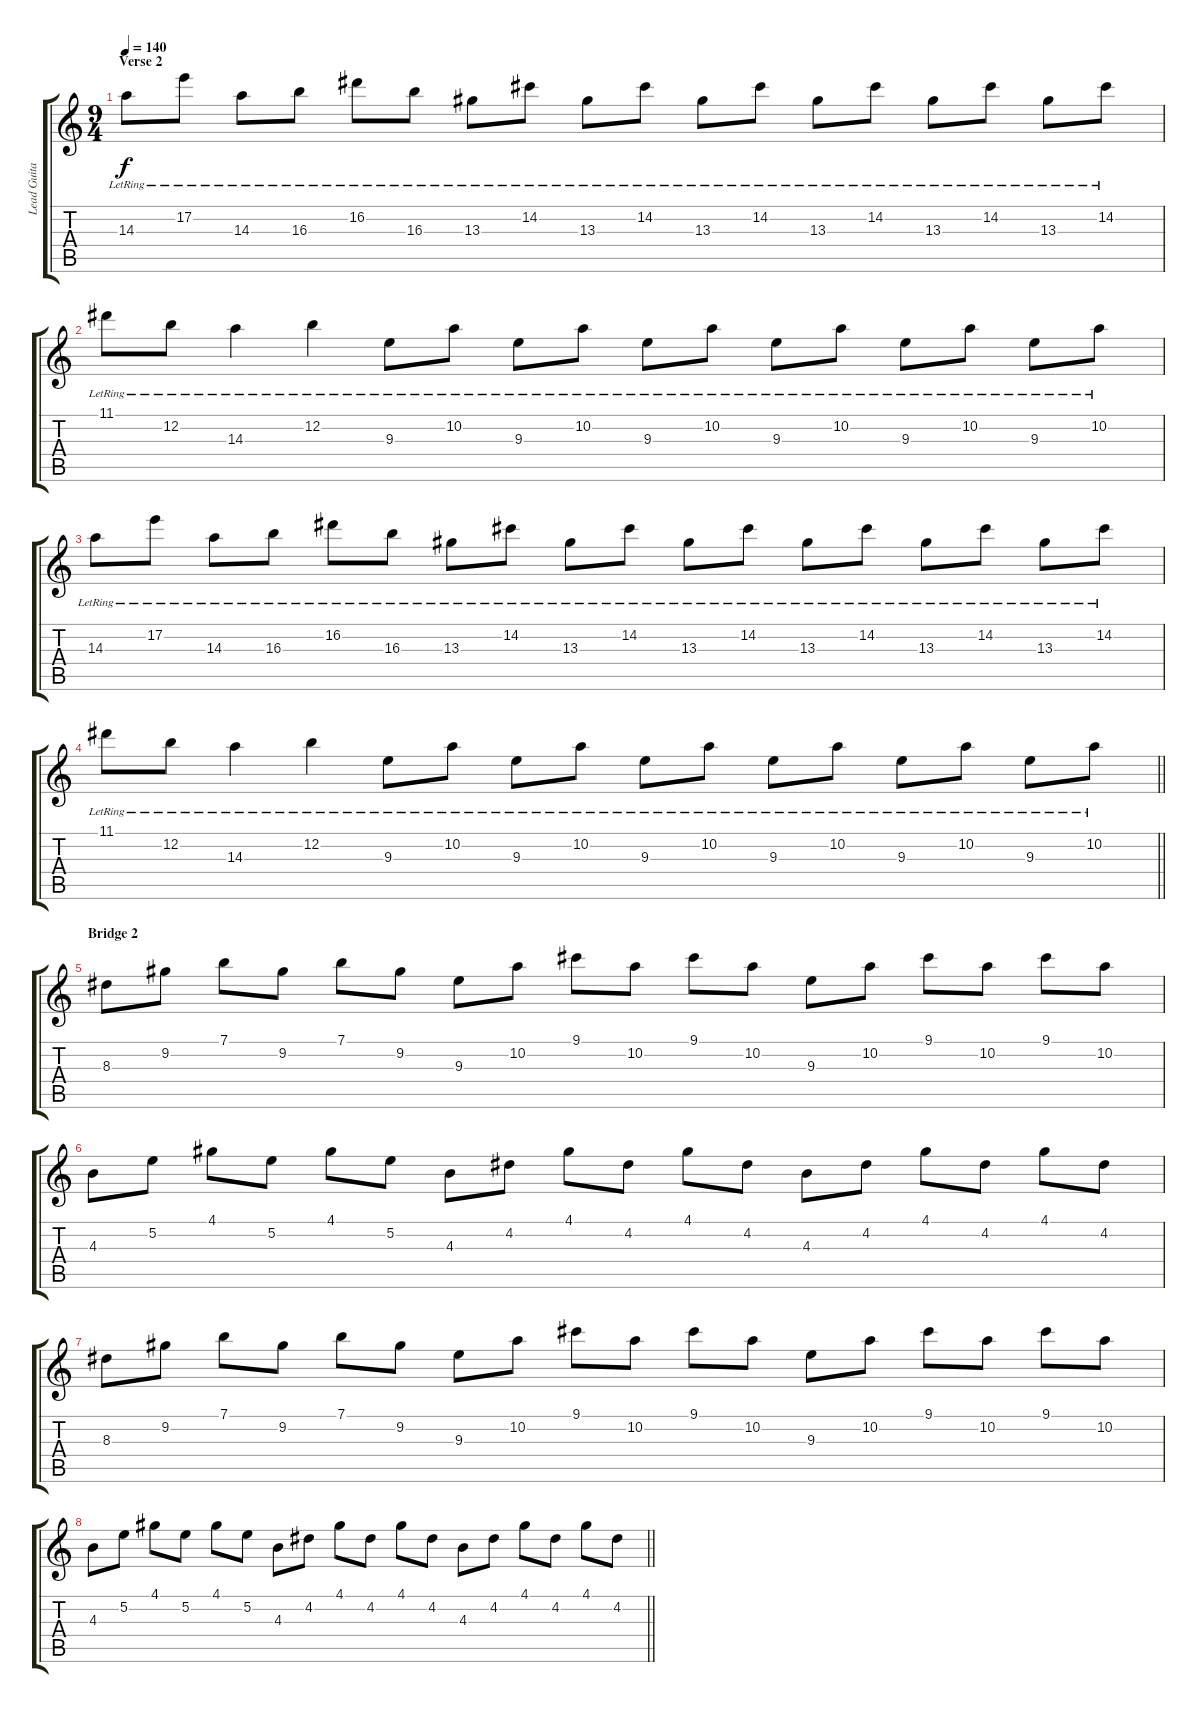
\track ("Lead Guitar 1" "Lead Guita") {instrument electricguitarjazz}
\staff {score tabs}
\tuning (E4 B3 G3 D3 A2 E2) {hide}
\ts (9 4)
\section ("" "Verse 2")
\tempo 140
\clef g2
\ks c
14.3{lr}.8{dy f volume 7 instrument electricguitarjazz} 17.2{lr}.8 14.3{lr}.8 16.3{lr}.8 16.2{lr}.8 16.3{lr}.8 13.3{lr}.8 14.2{lr}.8 13.3{lr}.8 14.2{lr}.8 13.3{lr}.8 14.2{lr}.8 13.3{lr}.8 14.2{lr}.8 13.3{lr}.8 14.2{lr}.8 13.3{lr}.8 14.2{lr}.8 |
11.1{lr}.8 12.2{lr}.8 14.3{lr}.4 12.2{lr}.4 9.3{lr}.8 10.2{lr}.8 9.3{lr}.8 10.2{lr}.8 9.3{lr}.8 10.2{lr}.8 9.3{lr}.8 10.2{lr}.8 9.3{lr}.8 10.2{lr}.8 9.3{lr}.8 10.2{lr}.8 |
14.3{lr}.8 17.2{lr}.8 14.3{lr}.8 16.3{lr}.8 16.2{lr}.8 16.3{lr}.8 13.3{lr}.8 14.2{lr}.8 13.3{lr}.8 14.2{lr}.8 13.3{lr}.8 14.2{lr}.8 13.3{lr}.8 14.2{lr}.8 13.3{lr}.8 14.2{lr}.8 13.3{lr}.8 14.2{lr}.8 |
\barLineRight lightlight
11.1{lr}.8 12.2{lr}.8 14.3{lr}.4 12.2{lr}.4 9.3{lr}.8 10.2{lr}.8 9.3{lr}.8 10.2{lr}.8 9.3{lr}.8 10.2{lr}.8 9.3{lr}.8 10.2{lr}.8 9.3{lr}.8 10.2{lr}.8 9.3{lr}.8 10.2{lr}.8 |
\section ("" "Bridge 2")
8.3.8{volume 9 instrument overdrivenguitar} 9.2.8 7.1.8 9.2.8 7.1.8 9.2.8 9.3.8 10.2.8 9.1.8 10.2.8 9.1.8 10.2.8 9.3.8 10.2.8 9.1.8 10.2.8 9.1.8 10.2.8 |
4.3.8 5.2.8 4.1.8 5.2.8 4.1.8 5.2.8 4.3.8 4.2.8 4.1.8 4.2.8 4.1.8 4.2.8 4.3.8 4.2.8 4.1.8 4.2.8 4.1.8 4.2.8 |
8.3.8 9.2.8 7.1.8 9.2.8 7.1.8 9.2.8 9.3.8 10.2.8 9.1.8 10.2.8 9.1.8 10.2.8 9.3.8 10.2.8 9.1.8 10.2.8 9.1.8 10.2.8 |
\barLineRight lightlight
4.3.8 5.2.8 4.1.8 5.2.8 4.1.8 5.2.8 4.3.8 4.2.8 4.1.8 4.2.8 4.1.8 4.2.8 4.3.8 4.2.8 4.1.8 4.2.8 4.1.8 4.2.8
